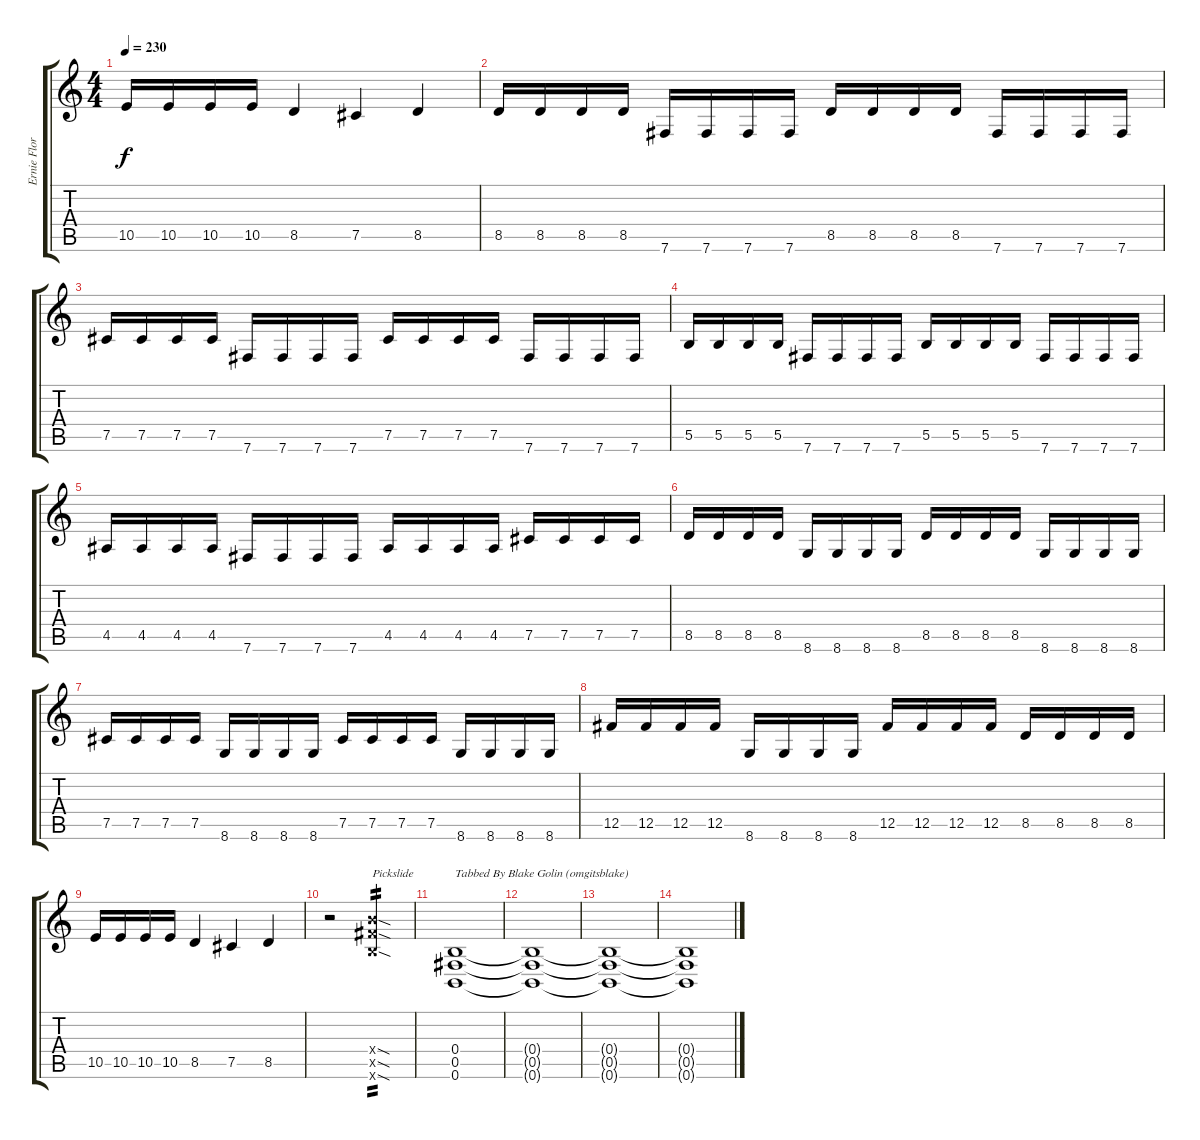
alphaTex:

\track ("Ernie Flores" "Ernie Flor") {instrument distortionguitar}
\staff {score tabs}
\tuning (Db4 Ab3 E3 B2 Gb2 B1) {hide}
\ts (4 4)
\tempo 230
\clef g2
\ks c
10.5.16{dy f} 10.5.16 10.5.16 10.5.16 8.5.4 7.5.4 8.5.4 |
8.5.16 8.5.16 8.5.16 8.5.16 7.6.16 7.6.16 7.6.16 7.6.16 8.5.16 8.5.16 8.5.16 8.5.16 7.6.16 7.6.16 7.6.16 7.6.16 |
7.5.16 7.5.16 7.5.16 7.5.16 7.6.16 7.6.16 7.6.16 7.6.16 7.5.16 7.5.16 7.5.16 7.5.16 7.6.16 7.6.16 7.6.16 7.6.16 |
5.5.16 5.5.16 5.5.16 5.5.16 7.6.16 7.6.16 7.6.16 7.6.16 5.5.16 5.5.16 5.5.16 5.5.16 7.6.16 7.6.16 7.6.16 7.6.16 |
4.5.16 4.5.16 4.5.16 4.5.16 7.6.16 7.6.16 7.6.16 7.6.16 4.5.16 4.5.16 4.5.16 4.5.16 7.5.16 7.5.16 7.5.16 7.5.16 |
8.5.16 8.5.16 8.5.16 8.5.16 8.6.16 8.6.16 8.6.16 8.6.16 8.5.16 8.5.16 8.5.16 8.5.16 8.6.16 8.6.16 8.6.16 8.6.16 |
7.5.16 7.5.16 7.5.16 7.5.16 8.6.16 8.6.16 8.6.16 8.6.16 7.5.16 7.5.16 7.5.16 7.5.16 8.6.16 8.6.16 8.6.16 8.6.16 |
12.5.16 12.5.16 12.5.16 12.5.16 8.6.16 8.6.16 8.6.16 8.6.16 12.5.16 12.5.16 12.5.16 12.5.16 8.5.16 8.5.16 8.5.16 8.5.16 |
10.5.16 10.5.16 10.5.16 10.5.16 8.5.4 7.5.4 8.5.4 |
r.2 (12.4{sod x} 12.5{sod x} 12.6{sod x}).2{txt "Pickslide" tp 2} |
(0.4 0.5 0.6).1{txt "Tabbed By Blake Golin (omgitsblake)"} |
(0.4{t} 0.5{t} 0.6{t}).1 |
(0.4{t} 0.5{t} 0.6{t}).1 |
(0.4{t} 0.5{t} 0.6{t}).1
